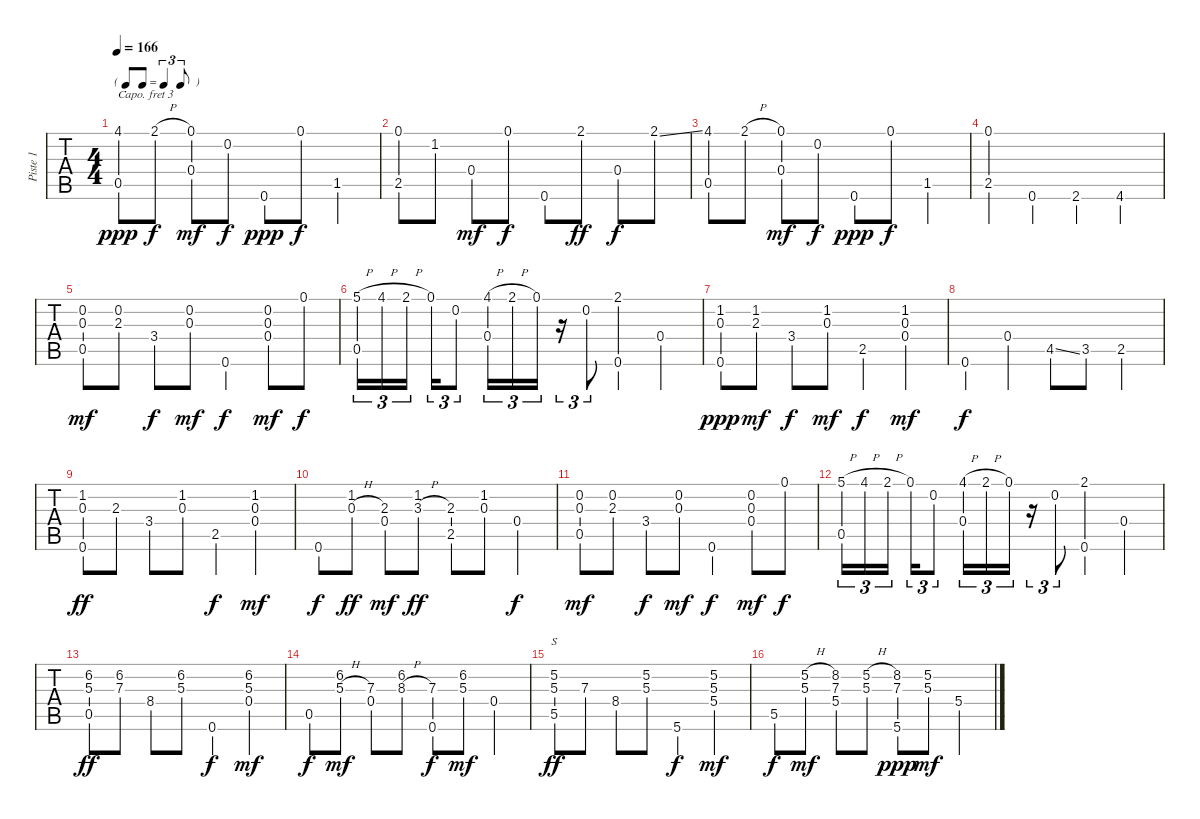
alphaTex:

\track ("Piste 1" "Piste 1") {instrument acousticguitarnylon}
\staff {tabs}
\capo 3
\tuning (D4 B3 E3 D3 G2 D2) {hide}
\ts (4 4)
\tf triplet8th
\tempo 166
\clef g2
\ks c
(4.1 0.5).8{dy ppp} 2.1{h}.8{dy f beam split} (0.1 0.4).8{dy mf beam Down} 0.2.8{dy f beam Down beam split} 0.6.8{dy ppp} 0.1.8{dy f} 1.5.4 |
(0.1 2.5).8 1.2.8{beam Up beam split} 0.4.8{dy mf} 0.1.8{dy f} 0.6.8 2.1.8{dy ff} 0.4.8{dy f} 2.1{ss}.8 |
(4.1 0.5).8 2.1{h}.8 (0.1 0.4).8{dy mf} 0.2.8{dy f beam split} 0.6.8{dy ppp} 0.1.8{dy f} 1.5.4 |
(0.1 2.5).4 0.6.4 2.6.4 4.6.4 |
(0.2 0.3 0.5).8{dy mf beam Up} (0.2 2.3).8 3.4.8{dy f} (0.2 0.3).8{dy mf beam split} 0.6.4{dy f beam Up} (0.2 0.3 0.4).8{dy mf beam Up} 0.1.8{dy f} |
(5.1{h} 0.5).16{tu (3 2)} 4.1{h}.16{tu (3 2)} 2.1{h}.16{tu (3 2) beam splitsecondary} 0.1.16{tu (3 2)} 0.2.8{tu (3 2)} (4.1{h} 0.4).16{tu (3 2)} 2.1{h}.16{tu (3 2)} 0.1.16{tu (3 2)} r.16{tu (3 2)} 0.2.8{tu (3 2)} (2.1 0.6).4 0.4.4 |
(1.2 0.3 0.6).8{dy ppp beam Up} (1.2 2.3).8{dy mf} 3.4.8{dy f beam Up} (1.2 0.3).8{dy mf beam split} 2.5.4{dy f beam Up beam split} (1.2 0.3 0.4).4{dy mf beam Up} |
0.6.4{dy f beam Down beam split} 0.4.4{beam Down} 4.5{ss}.8 3.5.8{beam split} 2.5.4 |
(1.2 0.3 0.6).8{dy ff beam Up} 2.3.8 3.4.8{beam Up} (1.2 0.3).8{beam split} 2.5.4{dy f beam Up beam split} (1.2 0.3 0.4).4{dy mf beam Up} |
0.6.8{dy f beam Up} (1.2 0.3{h}).8{dy ff beam Up beam split} (2.3 0.4).8{dy mf} (1.2 3.3{h}).8{dy ff} (2.3 2.5).8 (1.2 0.3).8{beam split} 0.4.4{dy f beam Up} |
(0.2 0.3 0.5).8{dy mf beam Up} (0.2 2.3).8 3.4.8{dy f} (0.2 0.3).8{dy mf beam split} 0.6.4{dy f beam Up} (0.2 0.3 0.4).8{dy mf beam Up} 0.1.8{dy f} |
(5.1{h} 0.5).16{tu (3 2)} 4.1{h}.16{tu (3 2)} 2.1{h}.16{tu (3 2) beam splitsecondary} 0.1.16{tu (3 2)} 0.2.8{tu (3 2)} (4.1{h} 0.4).16{tu (3 2)} 2.1{h}.16{tu (3 2)} 0.1.16{tu (3 2)} r.16{tu (3 2)} 0.2.8{tu (3 2)} (2.1 0.6).4 0.4.4 |
(6.2 5.3 0.5).8{dy ff beam Up} (6.2 7.3).8 8.4.8{beam Up} (6.2 5.3).8{beam split} 0.6.4{dy f beam Up beam split} (6.2 5.3 0.4).4{dy mf beam Up} |
0.5.8{dy f beam Up} (6.2 5.3{h}).8{dy mf beam Up beam split} (7.3 0.4).8 (6.2 8.3{h}).8 (7.3 0.6).8{dy f} (6.2 5.3).8{dy mf beam split} 0.4.4{beam Up} |
(5.2 5.3 5.5).8{s dy ff beam Up} 7.3.8 8.4.8{beam Up} (5.2 5.3).8 5.6.4{dy f} (5.2 5.3 5.4).4{dy mf} |
5.5.8{dy f beam Up} (5.2{h} 5.3{h}).8{dy mf beam Up beam split} (8.2 7.3 5.4).8 (5.2{h} 5.3{h}).8 (8.2 7.3 5.6).8{dy ppp} (5.2 5.3).8{dy mf beam split} 5.4.4{beam Up}
